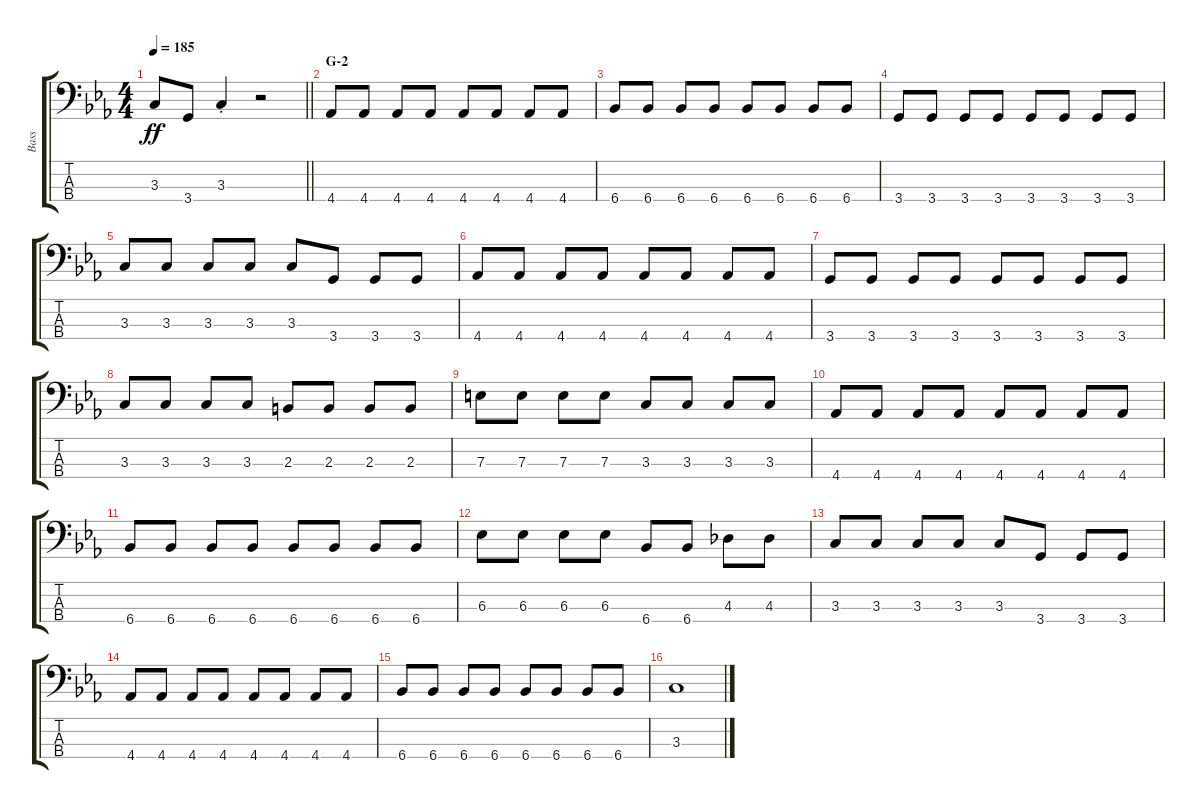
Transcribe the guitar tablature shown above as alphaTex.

\track ("Bass" "Bass") {instrument electricbasspick}
\staff {score tabs}
\tuning (G2 D2 A1 E1) {hide}
\ts (4 4)
\tempo 185
\clef f4
\barLineRight lightlight
\ks eb
3.3.8{dy ff} 3.4.8 3.3{st}.4 r.2 |
\section ("" "G-2")
4.4.8 4.4.8 4.4.8 4.4.8 4.4.8 4.4.8 4.4.8 4.4.8 |
6.4.8 6.4.8 6.4.8 6.4.8 6.4.8 6.4.8 6.4.8 6.4.8 |
3.4.8 3.4.8 3.4.8 3.4.8 3.4.8 3.4.8 3.4.8 3.4.8 |
3.3.8 3.3.8 3.3.8 3.3.8 3.3.8 3.4.8 3.4.8 3.4.8 |
4.4.8 4.4.8 4.4.8 4.4.8 4.4.8 4.4.8 4.4.8 4.4.8 |
3.4.8 3.4.8 3.4.8 3.4.8 3.4.8 3.4.8 3.4.8 3.4.8 |
3.3.8 3.3.8 3.3.8 3.3.8 2.3.8 2.3.8 2.3.8 2.3.8 |
7.3.8 7.3.8 7.3.8 7.3.8 3.3.8 3.3.8 3.3.8 3.3.8 |
4.4.8 4.4.8 4.4.8 4.4.8 4.4.8 4.4.8 4.4.8 4.4.8 |
6.4.8 6.4.8 6.4.8 6.4.8 6.4.8 6.4.8 6.4.8 6.4.8 |
6.3.8 6.3.8 6.3.8 6.3.8 6.4.8 6.4.8 4.3.8 4.3.8 |
3.3.8 3.3.8 3.3.8 3.3.8 3.3.8 3.4.8 3.4.8 3.4.8 |
4.4.8 4.4.8 4.4.8 4.4.8 4.4.8 4.4.8 4.4.8 4.4.8 |
6.4.8 6.4.8 6.4.8 6.4.8 6.4.8 6.4.8 6.4.8 6.4.8 |
3.3.1
